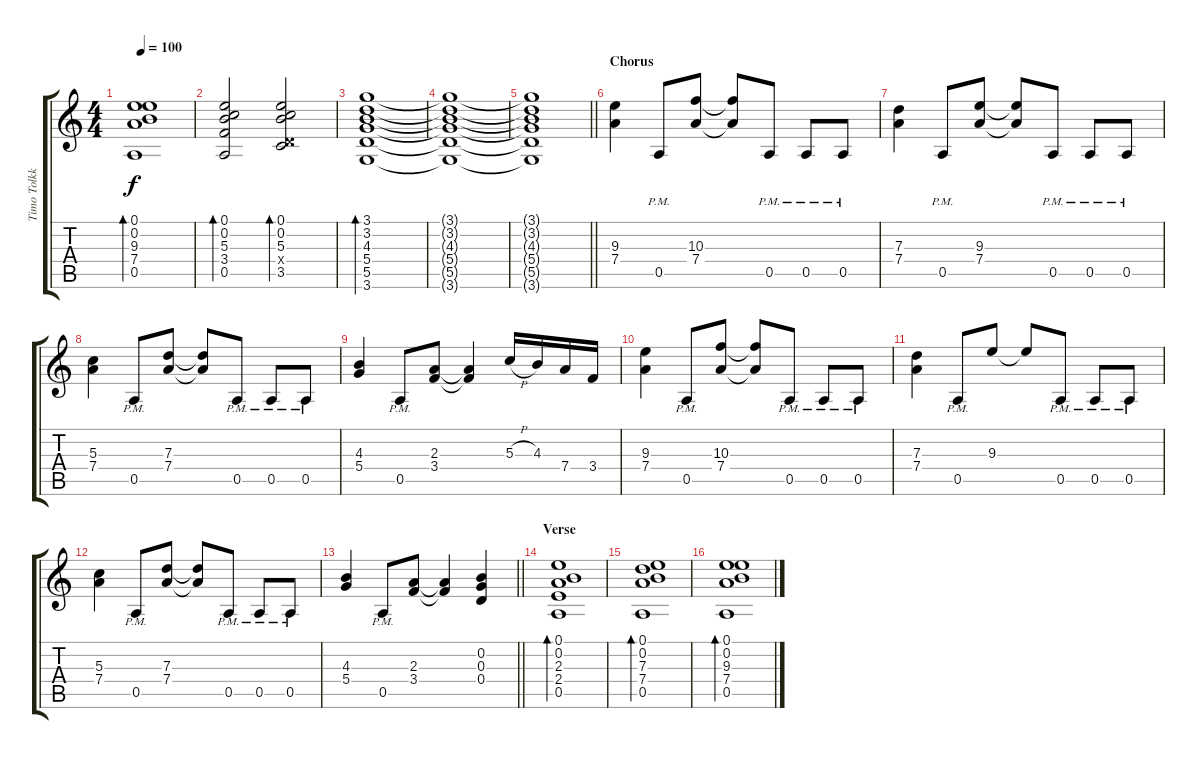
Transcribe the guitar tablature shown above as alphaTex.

\track ("Timo Tolkki" "Timo Tolkk") {instrument distortionguitar}
\staff {score tabs}
\tuning (E4 B3 G3 D3 A2 E2) {hide}
\ts (4 4)
\tempo 100
\clef g2
\ks c
(0.1 0.2 9.3 7.4 0.5).1{bd 240 dy f} |
(0.1 0.2 5.3 3.4 0.5).2{bd 240} (0.1 0.2 5.3 0.4{x} 3.5).2{bd 240} |
(3.1 3.2 4.3 5.4 5.5 3.6).1{bd 240} |
(3.1{t} 3.2{t} 4.3{t} 5.4{t} 5.5{t} 3.6{t}).1 |
\barLineRight lightlight
(3.1{t} 3.2{t} 4.3{t} 5.4{t} 5.5{t} 3.6{t}).1 |
\section ("" "Chorus")
(9.3 7.4).4{instrument distortionguitar} 0.5{pm}.8 (10.3 7.4).8 (10.3{t} 7.4{t}).8 0.5{pm}.8 0.5{pm}.8 0.5{pm}.8 |
(7.3 7.4).4 0.5{pm}.8 (9.3 7.4).8 (9.3{t} 7.4{t}).8 0.5{pm}.8 0.5{pm}.8 0.5{pm}.8 |
(5.3 7.4).4 0.5{pm}.8 (7.3 7.4).8 (7.3{t} 7.4{t}).8 0.5{pm}.8 0.5{pm}.8 0.5{pm}.8 |
(4.3 5.4).4 0.5{pm}.8 (2.3 3.4).8 (2.3{t} 3.4{t}).4 5.3{h}.16 4.3.16 7.4.16 3.4.16 |
(9.3 7.4).4 0.5{pm}.8 (10.3 7.4).8 (10.3{t} 7.4{t}).8 0.5{pm}.8 0.5{pm}.8 0.5{pm}.8 |
(7.3 7.4).4 0.5{pm}.8 9.3.8 9.3{t}.8 0.5{pm}.8 0.5{pm}.8 0.5{pm}.8 |
(5.3 7.4).4 0.5{pm}.8 (7.3 7.4).8 (7.3{t} 7.4{t}).8 0.5{pm}.8 0.5{pm}.8 0.5{pm}.8 |
\barLineRight lightlight
(4.3 5.4).4 0.5{pm}.8 (2.3 3.4).8 (2.3{t} 3.4{t}).4 (0.2 0.3 0.4).4 |
\section ("" "Verse")
(0.1 0.2 2.3 2.4 0.5).1{bd 240 instrument electricguitarclean} |
(0.1 0.2 7.3 7.4 0.5).1{bd 240} |
(0.1 0.2 9.3 7.4 0.5).1{bd 240}
